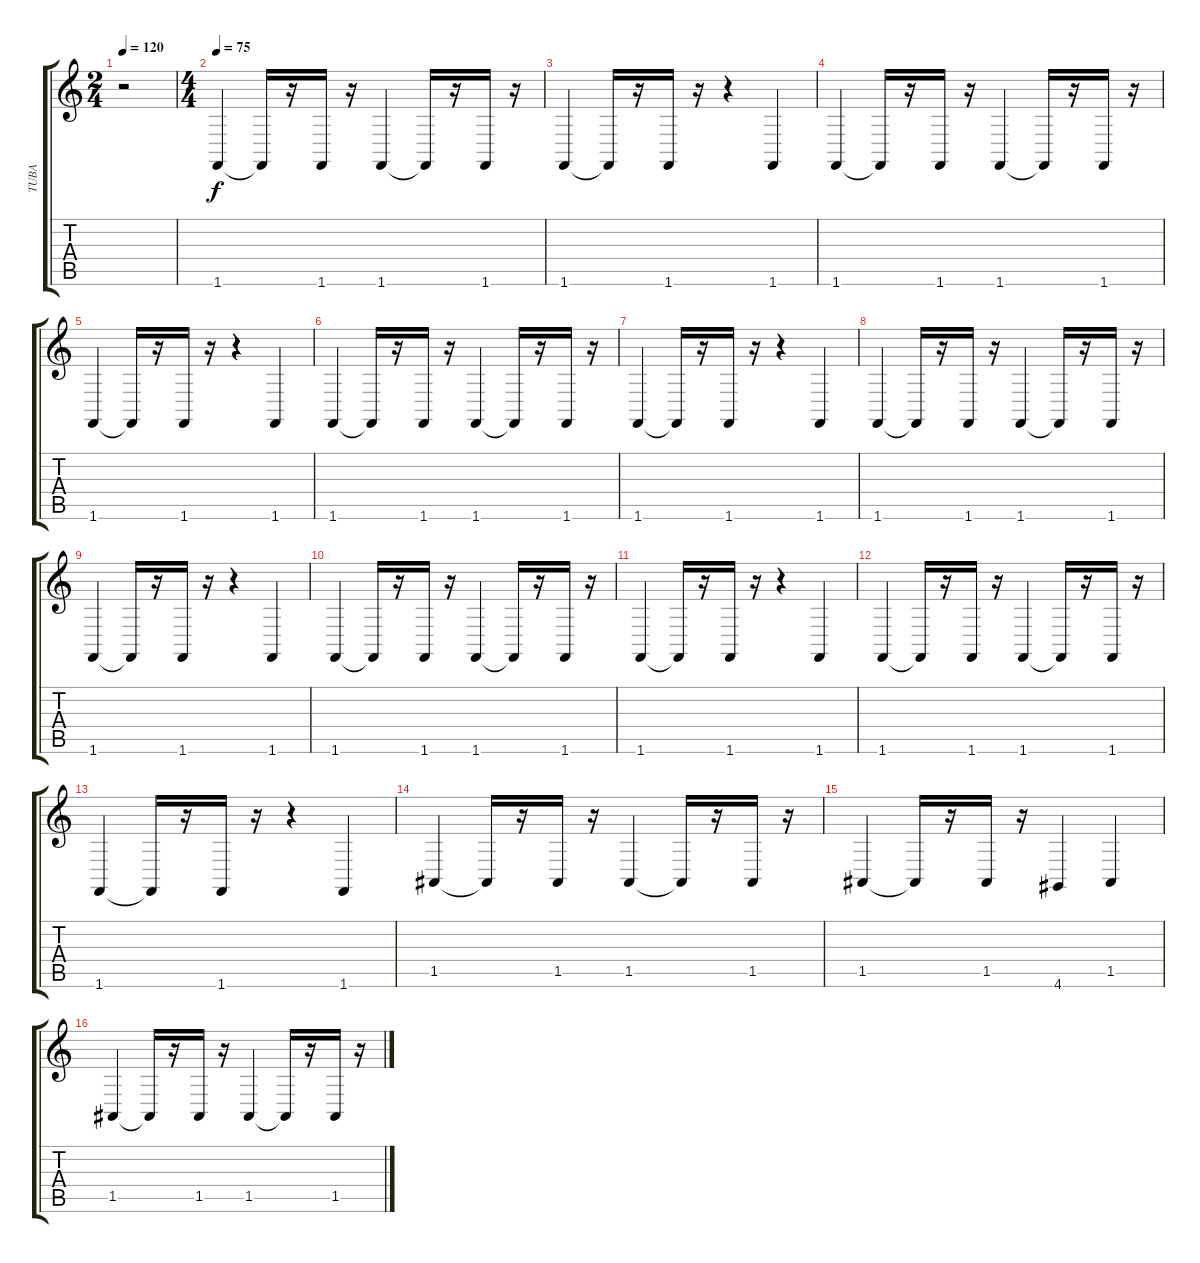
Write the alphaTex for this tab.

\track ("TUBA" "TUBA") {instrument tuba}
\staff {score tabs}
\tuning (E4 B3 G3 D3 A2 E2) {hide}
\ts (2 4)
\tempo 120
\clef g2
\ks c
r.2{dy f instrument tuba} |
\ts (4 4)
\tempo 75
1.6.4 1.6{t}.16 r.16 1.6.16 r.16 1.6.4 1.6{t}.16 r.16 1.6.16 r.16 |
1.6.4 1.6{t}.16 r.16 1.6.16 r.16 r.4 1.6.4 |
1.6.4 1.6{t}.16 r.16 1.6.16 r.16 1.6.4 1.6{t}.16 r.16 1.6.16 r.16 |
1.6.4 1.6{t}.16 r.16 1.6.16 r.16 r.4 1.6.4 |
1.6.4 1.6{t}.16 r.16 1.6.16 r.16 1.6.4 1.6{t}.16 r.16 1.6.16 r.16 |
1.6.4 1.6{t}.16 r.16 1.6.16 r.16 r.4 1.6.4 |
1.6.4 1.6{t}.16 r.16 1.6.16 r.16 1.6.4 1.6{t}.16 r.16 1.6.16 r.16 |
1.6.4 1.6{t}.16 r.16 1.6.16 r.16 r.4 1.6.4 |
1.6.4 1.6{t}.16 r.16 1.6.16 r.16 1.6.4 1.6{t}.16 r.16 1.6.16 r.16 |
1.6.4 1.6{t}.16 r.16 1.6.16 r.16 r.4 1.6.4 |
1.6.4 1.6{t}.16 r.16 1.6.16 r.16 1.6.4 1.6{t}.16 r.16 1.6.16 r.16 |
1.6.4 1.6{t}.16 r.16 1.6.16 r.16 r.4 1.6.4 |
1.5.4 1.5{t}.16 r.16 1.5.16 r.16 1.5.4 1.5{t}.16 r.16 1.5.16 r.16 |
1.5.4 1.5{t}.16 r.16 1.5.16 r.16 4.6.4 1.5.4 |
1.5.4 1.5{t}.16 r.16 1.5.16 r.16 1.5.4 1.5{t}.16 r.16 1.5.16 r.16
